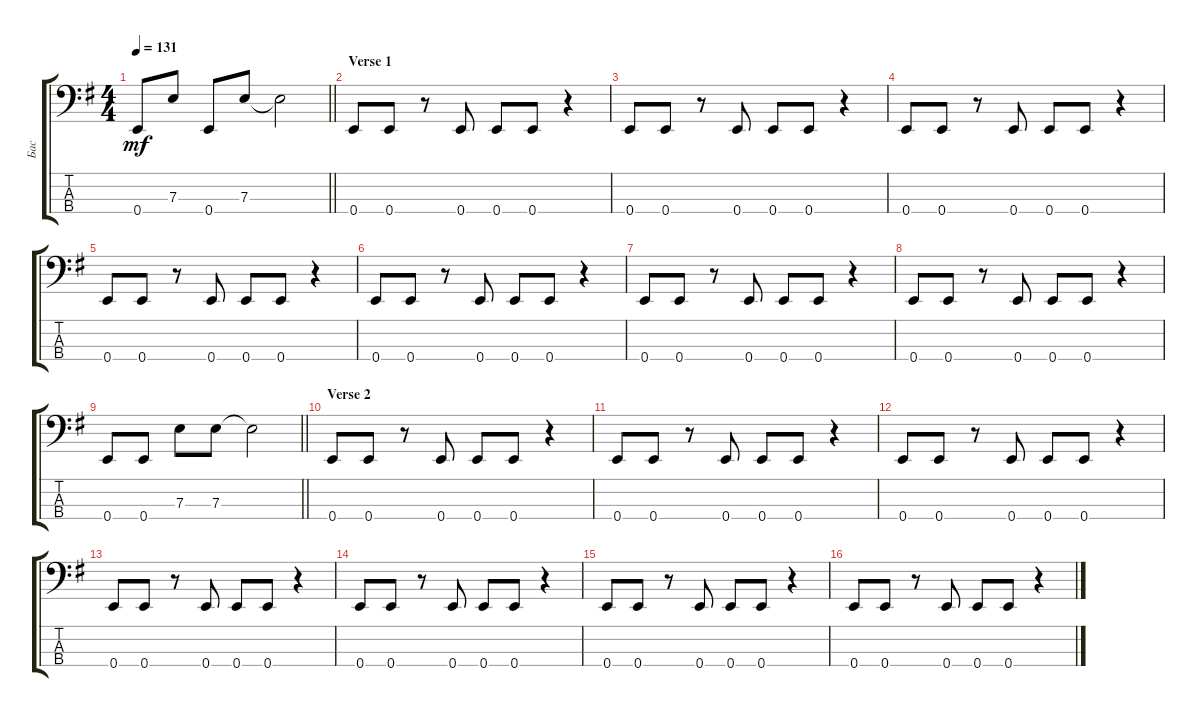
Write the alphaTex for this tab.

\track ("Бас" "Бас") {instrument electricbassfinger}
\staff {score tabs}
\tuning (G2 D2 A1 E1) {hide}
\ts (4 4)
\tempo 131
\clef f4
\barLineRight lightlight
\ks eminor
0.4.8{dy mf} 7.3.8 0.4.8 7.3.8 7.3{t}.2 |
\section ("" "Verse 1")
0.4.8 0.4.8 r.8 0.4.8 0.4.8 0.4.8 r.4 |
0.4.8 0.4.8 r.8 0.4.8 0.4.8 0.4.8 r.4 |
0.4.8 0.4.8 r.8 0.4.8 0.4.8 0.4.8 r.4 |
0.4.8 0.4.8 r.8 0.4.8 0.4.8 0.4.8 r.4 |
0.4.8 0.4.8 r.8 0.4.8 0.4.8 0.4.8 r.4 |
0.4.8 0.4.8 r.8 0.4.8 0.4.8 0.4.8 r.4 |
0.4.8 0.4.8 r.8 0.4.8 0.4.8 0.4.8 r.4 |
\barLineRight lightlight
0.4.8 0.4.8 7.3.8 7.3.8 7.3{t}.2 |
\section ("" "Verse 2")
0.4.8 0.4.8 r.8 0.4.8 0.4.8 0.4.8 r.4 |
0.4.8 0.4.8 r.8 0.4.8 0.4.8 0.4.8 r.4 |
0.4.8 0.4.8 r.8 0.4.8 0.4.8 0.4.8 r.4 |
0.4.8 0.4.8 r.8 0.4.8 0.4.8 0.4.8 r.4 |
0.4.8 0.4.8 r.8 0.4.8 0.4.8 0.4.8 r.4 |
0.4.8 0.4.8 r.8 0.4.8 0.4.8 0.4.8 r.4 |
0.4.8 0.4.8 r.8 0.4.8 0.4.8 0.4.8 r.4
